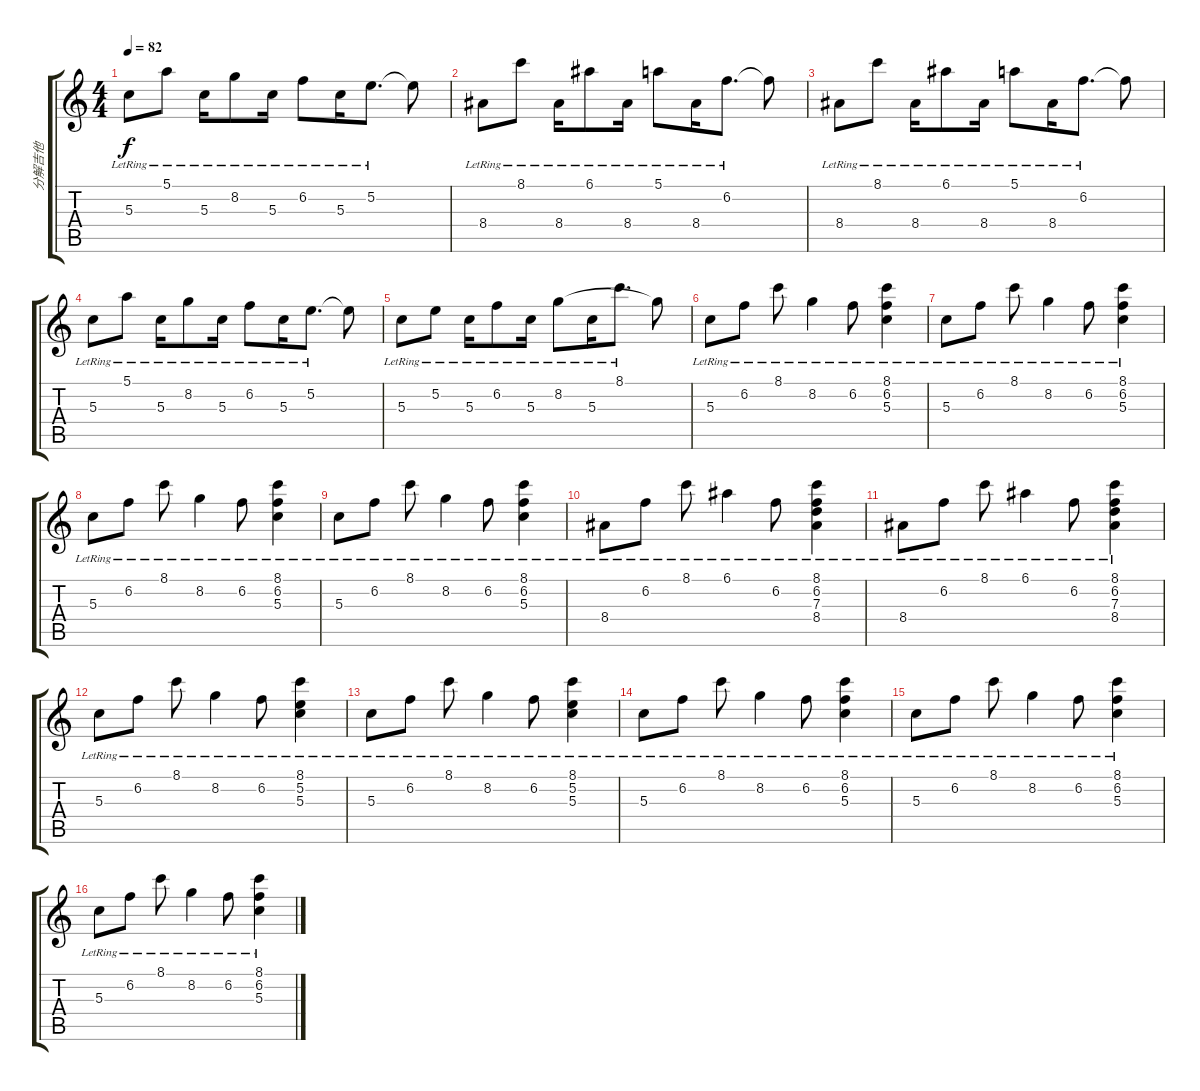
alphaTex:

\track ("分解吉他" "分解吉他") {instrument electricguitarclean}
\staff {score tabs}
\tuning (E4 B3 G3 D3 A2 E2) {hide}
\ts (4 4)
\tempo 82
\clef g2
\ks c
5.3{lr}.8{dy f} 5.1{lr}.8 5.3{lr}.16 8.2{lr}.8 5.3{lr}.16 6.2{lr}.8 5.3{lr}.16 5.2{lr}.8{d} 5.2{t}.8 |
8.4{lr}.8 8.1{lr}.8 8.4{lr}.16 6.1{lr}.8 8.4{lr}.16 5.1{lr}.8 8.4{lr}.16 6.2{lr}.8{d} 6.2{t}.8 |
8.4{lr}.8 8.1{lr}.8 8.4{lr}.16 6.1{lr}.8 8.4{lr}.16 5.1{lr}.8 8.4{lr}.16 6.2{lr}.8{d} 6.2{t}.8 |
5.3{lr}.8 5.1{lr}.8 5.3{lr}.16 8.2{lr}.8 5.3{lr}.16 6.2{lr}.8 5.3{lr}.16 5.2{lr}.8{d} 5.2{t}.8 |
5.3{lr}.8 5.2{lr}.8 5.3{lr}.16 6.2{lr}.8 5.3{lr}.16 8.2{lr}.8 5.3{lr}.16 8.1{lr}.8{d} 8.2{t}.8 |
5.3{lr}.8 6.2{lr}.8 8.1{lr}.8 8.2{lr}.4 6.2{lr}.8 (8.1{lr} 6.2{lr} 5.3{lr}).4 |
5.3{lr}.8 6.2{lr}.8 8.1{lr}.8 8.2{lr}.4 6.2{lr}.8 (8.1{lr} 6.2{lr} 5.3{lr}).4 |
5.3{lr}.8 6.2{lr}.8 8.1{lr}.8 8.2{lr}.4 6.2{lr}.8 (8.1{lr} 6.2{lr} 5.3{lr}).4 |
5.3{lr}.8 6.2{lr}.8 8.1{lr}.8 8.2{lr}.4 6.2{lr}.8 (8.1{lr} 6.2{lr} 5.3{lr}).4 |
8.4{lr}.8 6.2{lr}.8 8.1{lr}.8 6.1{lr}.4 6.2{lr}.8 (8.1{lr} 6.2{lr} 7.3{lr} 8.4{lr}).4 |
8.4{lr}.8 6.2{lr}.8 8.1{lr}.8 6.1{lr}.4 6.2{lr}.8 (8.1{lr} 6.2{lr} 7.3{lr} 8.4{lr}).4 |
5.3{lr}.8 6.2{lr}.8 8.1{lr}.8 8.2{lr}.4 6.2{lr}.8 (8.1{lr} 5.2{lr} 5.3{lr}).4 |
5.3{lr}.8 6.2{lr}.8 8.1{lr}.8 8.2{lr}.4 6.2{lr}.8 (8.1{lr} 5.2{lr} 5.3{lr}).4 |
5.3{lr}.8 6.2{lr}.8 8.1{lr}.8 8.2{lr}.4 6.2{lr}.8 (8.1{lr} 6.2{lr} 5.3{lr}).4 |
5.3{lr}.8 6.2{lr}.8 8.1{lr}.8 8.2{lr}.4 6.2{lr}.8 (8.1{lr} 6.2{lr} 5.3{lr}).4 |
5.3{lr}.8 6.2{lr}.8 8.1{lr}.8 8.2{lr}.4 6.2{lr}.8 (8.1{lr} 6.2{lr} 5.3{lr}).4
